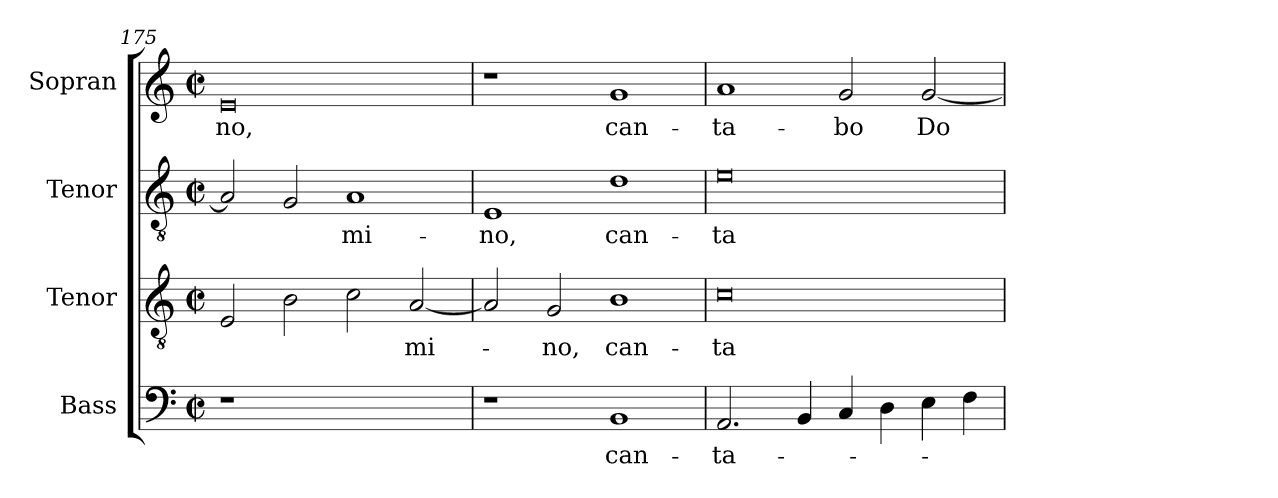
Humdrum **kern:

**kern	**text	**kern	**text	**kern	**text	**kern	**text
*part4	*part4	*part3	*part3	*part2	*part2	*part1	*part1
*staff4	*staff4	*staff3	*staff3	*staff2	*staff2	*staff1	*staff1
*I"Bass	*	*I"Tenor	*	*I"Tenor	*	*I"Sopran	*
*	*	*I'Tenor	*	*	*	*	*
*clefF4	*	*clefGv2	*	*clefGv2	*	*clefG2	*
*	*	*ITrd7c12	*	*ITrd7c12	*	*	*
*k[]	*	*k[]	*	*k[]	*	*k[]	*
*M2/2	*	*M2/2	*	*M2/2	*	*M2/2	*
*met(c|)	*	*met(c|)	*	*met(c|)	*	*met(c|)	*
=175	=175	=175	=175	=175	=175	=175	=175
!LO:N:vis=1	!	!	!	!	!	!	!
!	!	!	!	!	!	!	!LO:LY:b:color=#000000
1r	.	2EEi/	.	2AAi/]	.	0ei	-no,
.	.	2BBi\	.	2GGi/	.	.	.
!	!	!	!	!	!LO:LY:b:color=#000000	!	!
1ryy	.	2Ci\	.	1AAi	-mi-	.	.
!	!	!	!LO:LY:b:color=#000000	!	!	!	!
.	.	[<2AAi/	-mi-	.	.	.	.
=176	=176	=176	=176	=176	=176	=176	=176
!	!	!	!	!	!LO:LY:b:color=#000000	!	!
1r	.	2AAi/]	.	1EEi	-no,	1r	.
!	!	!	!LO:LY:b:color=#000000	!	!	!	!
.	.	2GGi/	-no,	.	.	.	.
!	!LO:LY:b:color=#000000	!	!	!	!	!	!
!	!	!	!LO:LY:b:color=#000000	!	!	!	!
!	!	!	!	!	!LO:LY:b:color=#000000	!	!
!	!	!	!	!	!	!	!LO:LY:b:color=#000000
1BBi	can-	1BBi	can-	1Di	can-	1gi	can-
=177	=177	=177	=177	=177	=177	=177	=177
!	!LO:LY:b:color=#000000	!	!	!	!	!	!
!	!	!	!LO:LY:b:color=#000000	!	!	!	!
!	!	!	!	!	!LO:LY:b:color=#000000	!	!
!	!	!	!	!	!	!	!LO:LY:b:color=#000000
2.AAi/	-ta-	0Ci	-ta-	0Ei	-ta-	1ai	-ta-
4BBi/	.	.	.	.	.	.	.
!	!	!	!	!	!	!	!LO:LY:b:color=#000000
4Ci/	.	.	.	.	.	2gi/	-bo
4Di\	.	.	.	.	.	.	.
!	!	!	!	!	!	!	!LO:LY:b:color=#000000
4Ei\	.	.	.	.	.	[<2gi/	Do-
4Fi\	.	.	.	.	.	.	.
=	=	=	=	=	=	=	=
*-	*-	*-	*-	*-	*-	*-	*-
